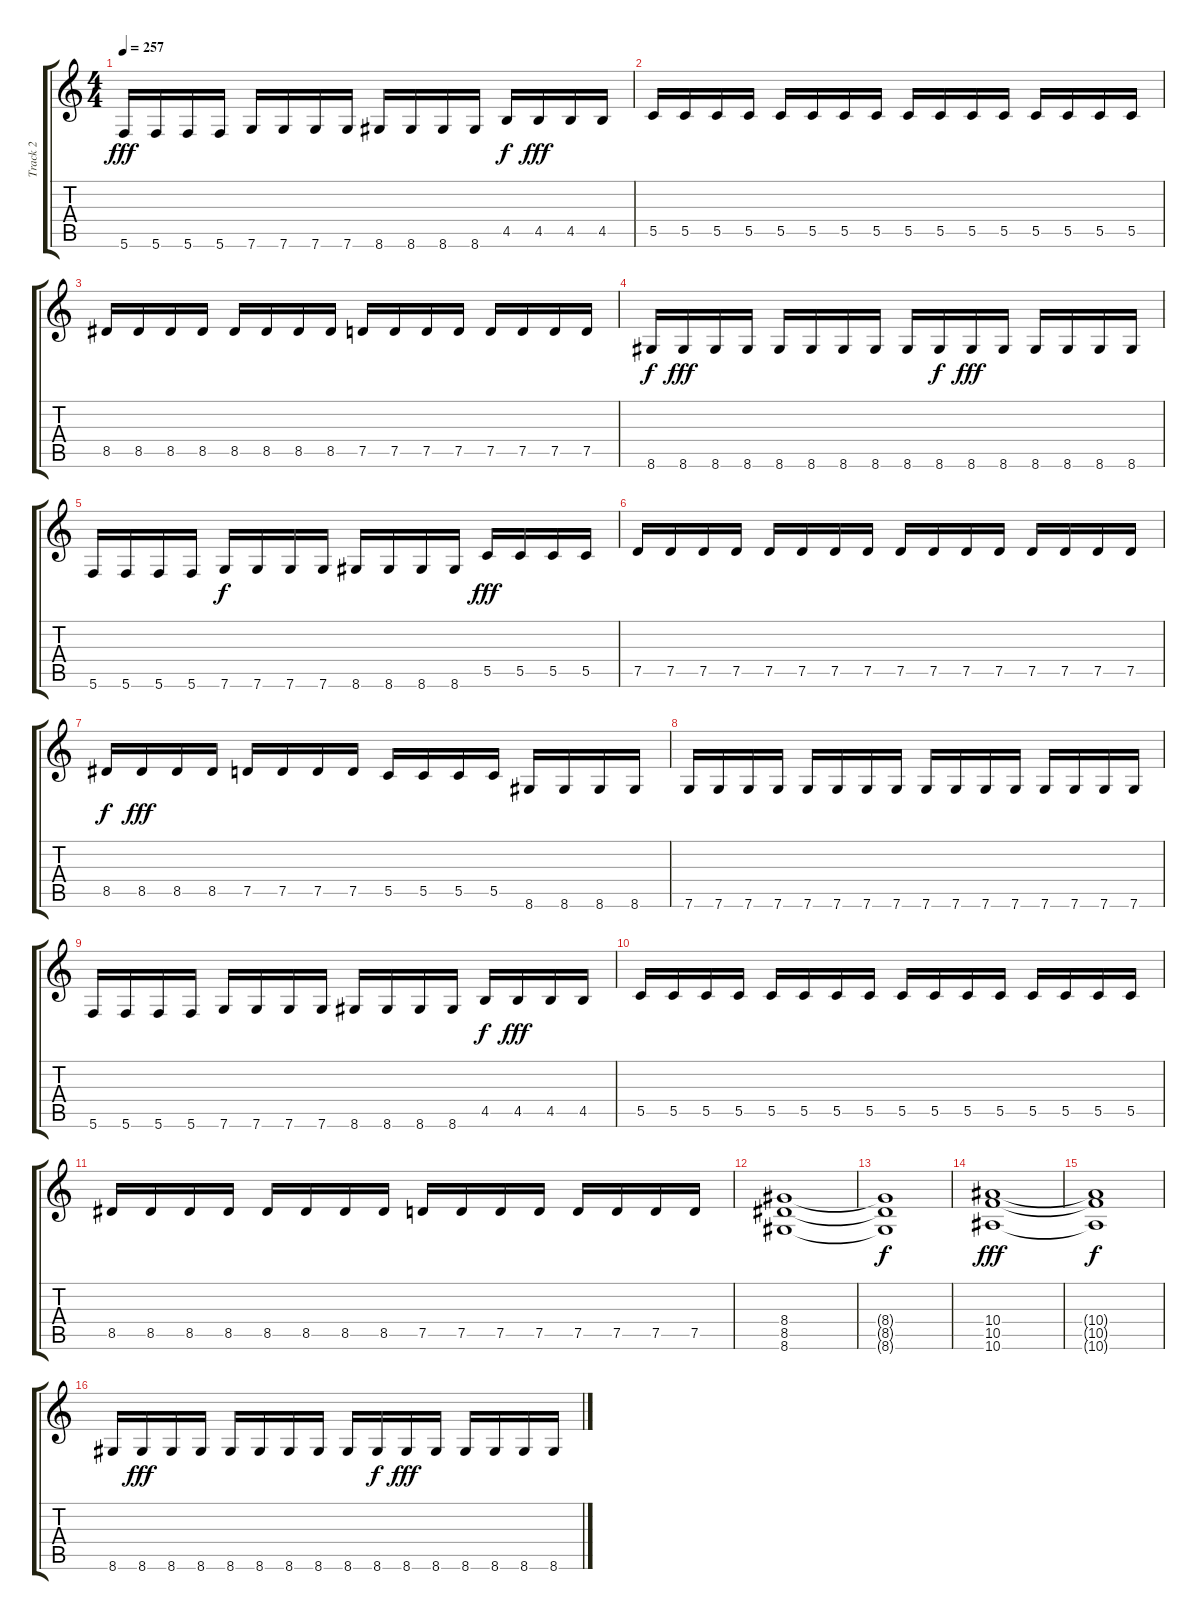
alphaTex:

\track ("Track 2" "Track 2") {instrument distortionguitar}
\staff {score tabs}
\tuning (D4 A3 F3 C3 G2 C2) {hide}
\ts (4 4)
\tempo 257
\clef g2
\ks c
5.6.16{dy fff} 5.6.16 5.6.16 5.6.16 7.6.16 7.6.16 7.6.16 7.6.16 8.6.16 8.6.16 8.6.16 8.6.16 4.5.16{dy f} 4.5.16{dy fff} 4.5.16 4.5.16 |
5.5.16 5.5.16 5.5.16 5.5.16 5.5.16 5.5.16 5.5.16 5.5.16 5.5.16 5.5.16 5.5.16 5.5.16 5.5.16 5.5.16 5.5.16 5.5.16 |
8.5.16 8.5.16 8.5.16 8.5.16 8.5.16 8.5.16 8.5.16 8.5.16 7.5.16 7.5.16 7.5.16 7.5.16 7.5.16 7.5.16 7.5.16 7.5.16 |
8.6.16{dy f} 8.6.16{dy fff} 8.6.16 8.6.16 8.6.16 8.6.16 8.6.16 8.6.16 8.6.16 8.6.16{dy f} 8.6.16{dy fff} 8.6.16 8.6.16 8.6.16 8.6.16 8.6.16 |
5.6.16 5.6.16 5.6.16 5.6.16 7.6.16{dy f} 7.6.16 7.6.16 7.6.16 8.6.16 8.6.16 8.6.16 8.6.16 5.5.16{dy fff} 5.5.16 5.5.16 5.5.16 |
7.5.16 7.5.16 7.5.16 7.5.16 7.5.16 7.5.16 7.5.16 7.5.16 7.5.16 7.5.16 7.5.16 7.5.16 7.5.16 7.5.16 7.5.16 7.5.16 |
8.5.16{dy f} 8.5.16{dy fff} 8.5.16 8.5.16 7.5.16 7.5.16 7.5.16 7.5.16 5.5.16 5.5.16 5.5.16 5.5.16 8.6.16 8.6.16 8.6.16 8.6.16 |
7.6.16 7.6.16 7.6.16 7.6.16 7.6.16 7.6.16 7.6.16 7.6.16 7.6.16 7.6.16 7.6.16 7.6.16 7.6.16 7.6.16 7.6.16 7.6.16 |
5.6.16 5.6.16 5.6.16 5.6.16 7.6.16 7.6.16 7.6.16 7.6.16 8.6.16 8.6.16 8.6.16 8.6.16 4.5.16{dy f} 4.5.16{dy fff} 4.5.16 4.5.16 |
5.5.16 5.5.16 5.5.16 5.5.16 5.5.16 5.5.16 5.5.16 5.5.16 5.5.16 5.5.16 5.5.16 5.5.16 5.5.16 5.5.16 5.5.16 5.5.16 |
8.5.16 8.5.16 8.5.16 8.5.16 8.5.16 8.5.16 8.5.16 8.5.16 7.5.16 7.5.16 7.5.16 7.5.16 7.5.16 7.5.16 7.5.16 7.5.16 |
(8.4 8.5 8.6).1 |
(8.4{t} 8.5{t} 8.6{t}).1{dy f} |
(10.4 10.5 10.6).1{dy fff} |
(10.4{t} 10.5{t} 10.6{t}).1{dy f} |
8.6.16 8.6.16{dy fff} 8.6.16 8.6.16 8.6.16 8.6.16 8.6.16 8.6.16 8.6.16 8.6.16{dy f} 8.6.16{dy fff} 8.6.16 8.6.16 8.6.16 8.6.16 8.6.16
